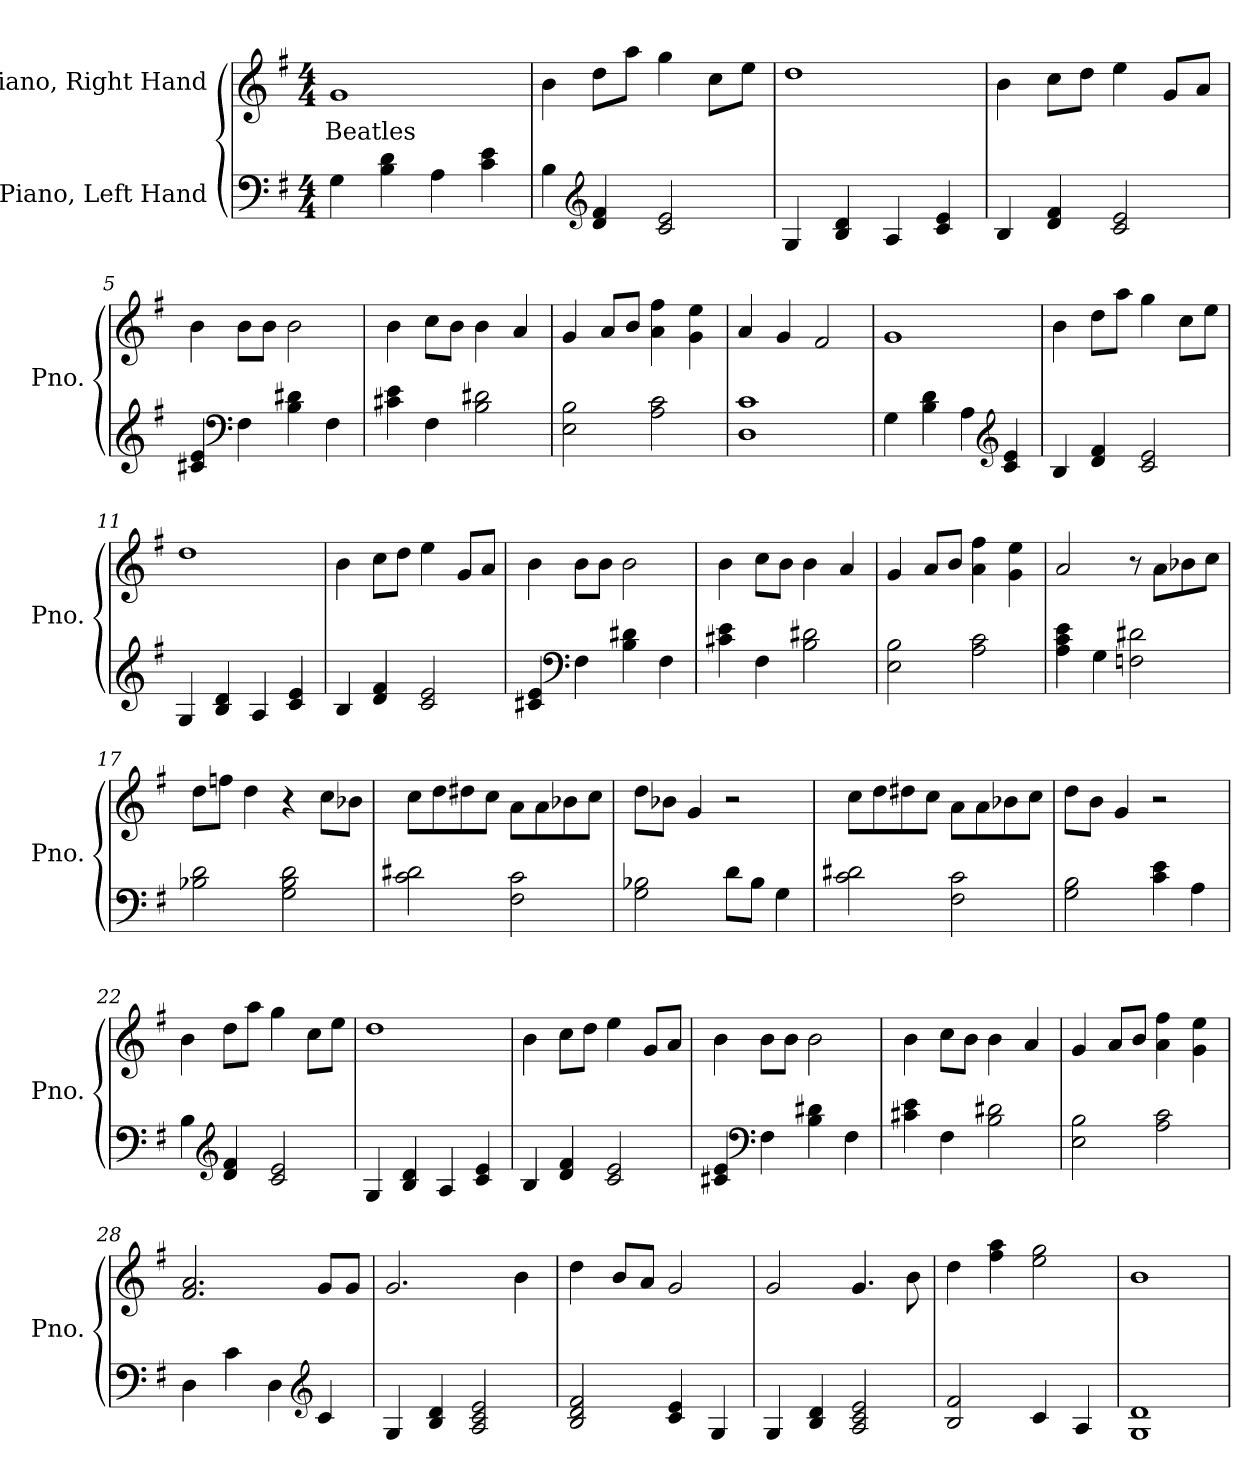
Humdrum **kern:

**kern	**kern	**text
*part2	*part1	*part1
*staff2	*staff1	*staff1
*I"Piano, Left Hand	*I"Piano, Right Hand	*
*I'Pno.	*I'Pno.	*
*clefF4	*clefG2	*
*k[f#]	*k[f#]	*
*M4/4	*M4/4	*
*MM100	*MM100	*
=1	=1	=1
!	!	!LO:LY:b
4G\	1g	Beatles
4B\ 4d\	.	.
4A\	.	.
4c\ 4e\	.	.
=2	=2	=2
4B\	4b\	.
*clefG2	*	*
4d/ 4f#/	8dd\L	.
.	8aa\J	.
2c/ 2e/	4gg\	.
.	8cc\L	.
.	8ee\J	.
=3	=3	=3
4G/	1dd	.
4B/ 4d/	.	.
4A/	.	.
4c/ 4e/	.	.
=4	=4	=4
4B/	4b\	.
4d/ 4f#/	8cc\L	.
.	8dd\J	.
2c/ 2e/	4ee\	.
.	8g/L	.
.	8a/J	.
=5	=5	=5
4c#X/ 4e/	4b\	.
*clefF4	*	*
4F#\	8b\L	.
.	8b\J	.
4B\ 4d#X\	2b\	.
4F#\	.	.
!!LO:LB:g=z
=6	=6	=6
4c#X\ 4e\	4b\	.
4F#\	8cc\L	.
.	8b\J	.
2B\ 2d#X\	4b\	.
.	4a/	.
=7	=7	=7
2E\ 2B\	4g/	.
.	8a/L	.
.	8b/J	.
2A\ 2c\	4a\ 4ff#\	.
.	4g\ 4ee\	.
=8	=8	=8
1D 1c	4a/	.
.	4g/	.
.	2f#/	.
=9	=9	=9
4G\	1g	.
4B\ 4d\	.	.
4A\	.	.
*clefG2	*	*
4c/ 4e/	.	.
=10	=10	=10
4B/	4b\	.
4d/ 4f#/	8dd\L	.
.	8aa\J	.
2c/ 2e/	4gg\	.
.	8cc\L	.
.	8ee\J	.
=11	=11	=11
4G/	1dd	.
4B/ 4d/	.	.
4A/	.	.
4c/ 4e/	.	.
=12	=12	=12
4B/	4b\	.
4d/ 4f#/	8cc\L	.
.	8dd\J	.
2c/ 2e/	4ee\	.
.	8g/L	.
.	8a/J	.
!!LO:LB:g=z
=13	=13	=13
4c#X/ 4e/	4b\	.
*clefF4	*	*
4F#\	8b\L	.
.	8b\J	.
4B\ 4d#X\	2b\	.
4F#\	.	.
=14	=14	=14
4c#X\ 4e\	4b\	.
4F#\	8cc\L	.
.	8b\J	.
2B\ 2d#X\	4b\	.
.	4a/	.
=15	=15	=15
2E\ 2B\	4g/	.
.	8a/L	.
.	8b/J	.
2A\ 2c\	4a\ 4ff#\	.
.	4g\ 4ee\	.
=16	=16	=16
4A\ 4c\ 4e\	2a/	.
4G\	.	.
2Fn\ 2d#X\	8r	.
.	8a\L	.
.	8b-X\	.
.	8cc\J	.
=17	=17	=17
2B-X\ 2d\	8dd\L	.
.	8ffn\J	.
.	4dd\	.
2G\ 2B-\ 2d\	4r	.
.	8cc\L	.
.	8b-X\J	.
!!LO:LB:g=z
=18	=18	=18
2c\ 2d#X\	8cc\L	.
.	8dd\	.
.	8dd#X\	.
.	8cc\J	.
2F#\ 2c\	8a\L	.
.	8a\	.
.	8b-X\	.
.	8cc\J	.
=19	=19	=19
2G\ 2B-X\	8dd\L	.
.	8b-X\J	.
.	4g/	.
8d\L	2r	.
8B-\J	.	.
4G\	.	.
=20	=20	=20
2c\ 2d#X\	8cc\L	.
.	8dd\	.
.	8dd#X\	.
.	8cc\J	.
2F#\ 2c\	8a\L	.
.	8a\	.
.	8b-X\	.
.	8cc\J	.
=21	=21	=21
2G\ 2B\	8dd\L	.
.	8b\J	.
.	4g/	.
4c\ 4e\	2r	.
4A\	.	.
=22	=22	=22
4B\	4b\	.
*clefG2	*	*
4d/ 4f#/	8dd\L	.
.	8aa\J	.
2c/ 2e/	4gg\	.
.	8cc\L	.
.	8ee\J	.
!!LO:LB:g=z
=23	=23	=23
4G/	1dd	.
4B/ 4d/	.	.
4A/	.	.
4c/ 4e/	.	.
=24	=24	=24
4B/	4b\	.
4d/ 4f#/	8cc\L	.
.	8dd\J	.
2c/ 2e/	4ee\	.
.	8g/L	.
.	8a/J	.
=25	=25	=25
4c#X/ 4e/	4b\	.
*clefF4	*	*
4F#\	8b\L	.
.	8b\J	.
4B\ 4d#X\	2b\	.
4F#\	.	.
=26	=26	=26
4c#X\ 4e\	4b\	.
4F#\	8cc\L	.
.	8b\J	.
2B\ 2d#X\	4b\	.
.	4a/	.
=27	=27	=27
2E\ 2B\	4g/	.
.	8a/L	.
.	8b/J	.
2A\ 2c\	4a\ 4ff#\	.
.	4g\ 4ee\	.
=28	=28	=28
4D\	2.f#/ 2.a/	.
4c\	.	.
4D\	.	.
*clefG2	*	*
4c/	8g/L	.
.	8g/J	.
!!LO:LB:g=z
=29	=29	=29
4G/	2.g/	.
4B/ 4d/	.	.
2A/ 2c/ 2e/	.	.
.	4b\	.
=30	=30	=30
2B/ 2d/ 2f#/	4dd\	.
.	8b/L	.
.	8a/J	.
4c/ 4e/	2g/	.
4G/	.	.
=31	=31	=31
4G/	2g/	.
4B/ 4d/	.	.
2A/ 2c/ 2e/	4.g/	.
.	8b\	.
=32	=32	=32
2B/ 2f#/	4dd\	.
.	4ff#\ 4aa\	.
4c/	2ee\ 2gg\	.
4A/	.	.
=33	=33	=33
1G 1d	1b	.
=	=	=
*-	*-	*-
